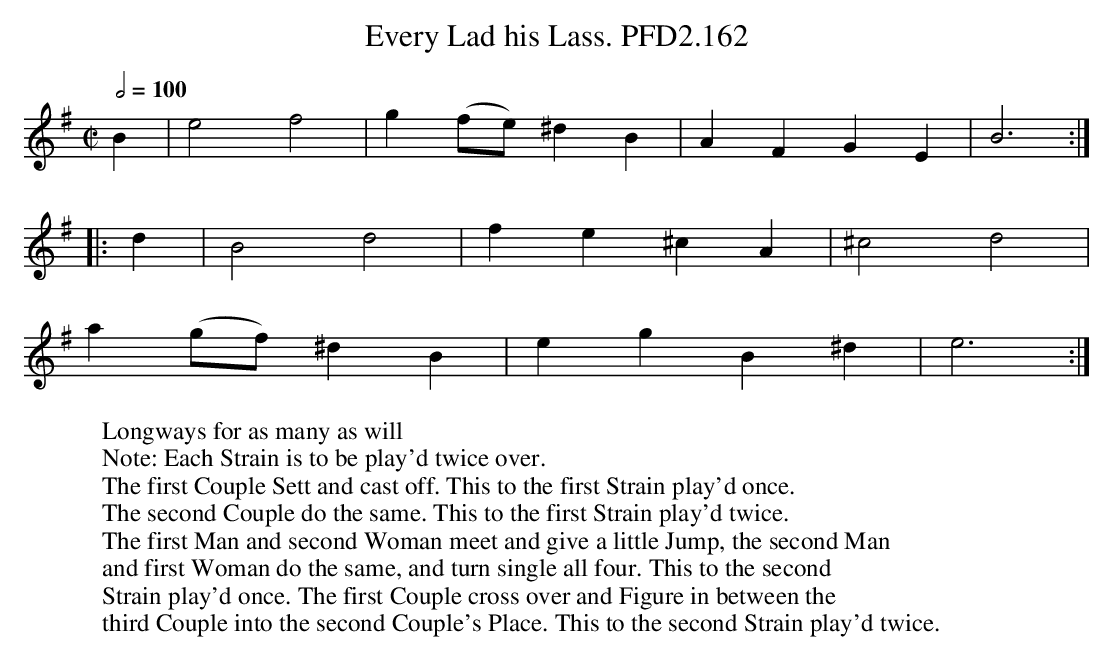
X:1
T:Every Lad his Lass. PFD2.162
M:C|
L:1/4
W:Longways for as many as will
W:Note: Each Strain is to be play'd twice over.
W:The first Couple Sett and cast off. This to the first Strain play'd once.
W:The second Couple do the same. This to the first Strain play'd twice.
W:The first Man and second Woman meet and give a little Jump, the second Man
W:and first Woman do the same, and turn single all four. This to the second
W:Strain play'd once. The first Couple cross over and Figure in between the
W:third Couple into the second Couple's Place. This to the second Strain play'd twice.
Q:2/4=100
K:Em
B | e2 f2 | g(f/e/) ^dB | AF GE | B3 :|
|: d | B2 d2 | fe ^cA | ^c2 d2 |
a(g/f/) ^dB | eg B^d | e3 :|
